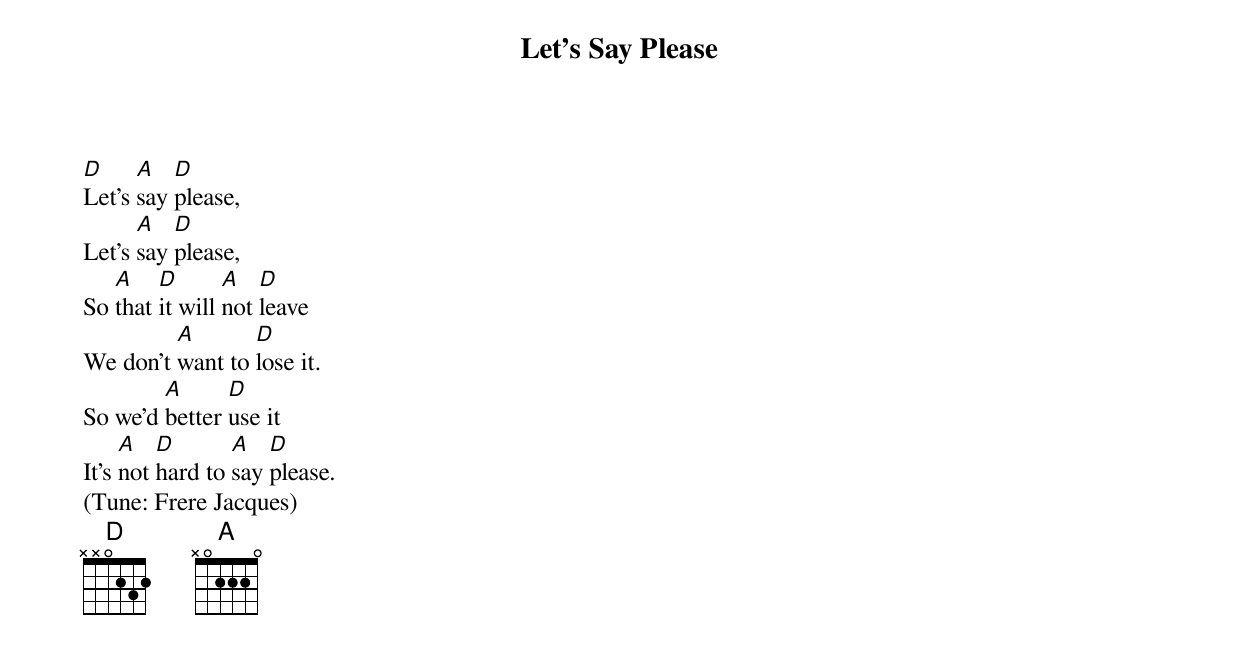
{title: Let's Say Please}


[D]Let's [A]say [D]please,
Let's [A]say [D]please,
So [A]that [D]it will [A]not [D]leave
We don't [A]want to [D]lose it.
So we'd [A]better [D]use it
It's [A]not [D]hard to [A]say [D]please.
(Tune: Frere Jacques)
